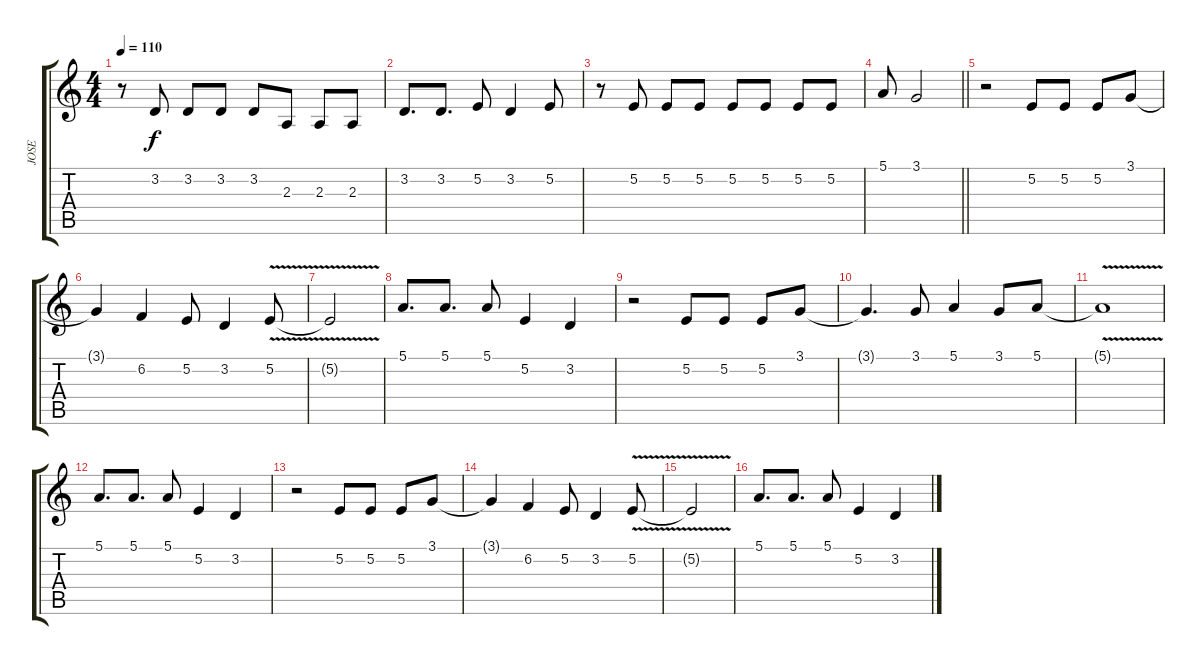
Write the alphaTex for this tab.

\track ("JOSE" "JOSE") {instrument synthbrass1}
\staff {score tabs}
\tuning (E4 B3 G3 D3 A2 E2) {hide}
\ts (4 4)
\tempo 110
\clef g2
\ks c
r.8{dy f} 3.2.8 3.2.8 3.2.8 3.2.8 2.3.8 2.3.8 2.3.8 |
3.2.8{d} 3.2.8{d} 5.2.8 3.2.4 5.2.8 |
r.8 5.2.8 5.2.8 5.2.8 5.2.8 5.2.8 5.2.8 5.2.8 |
\barLineRight lightlight
5.1.8 3.1.2 |
r.2 5.2.8 5.2.8 5.2.8 3.1.8 |
3.1{t}.4 6.2.4 5.2.8 3.2.4 5.2{v}.8 |
5.2{t}.2 |
5.1.8{d} 5.1.8{d} 5.1.8 5.2.4 3.2.4 |
r.2 5.2.8 5.2.8 5.2.8 3.1.8 |
3.1{t}.4{d} 3.1.8 5.1.4 3.1.8 5.1.8 |
5.1{v t}.1 |
5.1.8{d} 5.1.8{d} 5.1.8 5.2.4 3.2.4 |
r.2 5.2.8 5.2.8 5.2.8 3.1.8 |
3.1{t}.4 6.2.4 5.2.8 3.2.4 5.2{v}.8 |
5.2{t}.2 |
5.1.8{d} 5.1.8{d} 5.1.8 5.2.4 3.2.4
